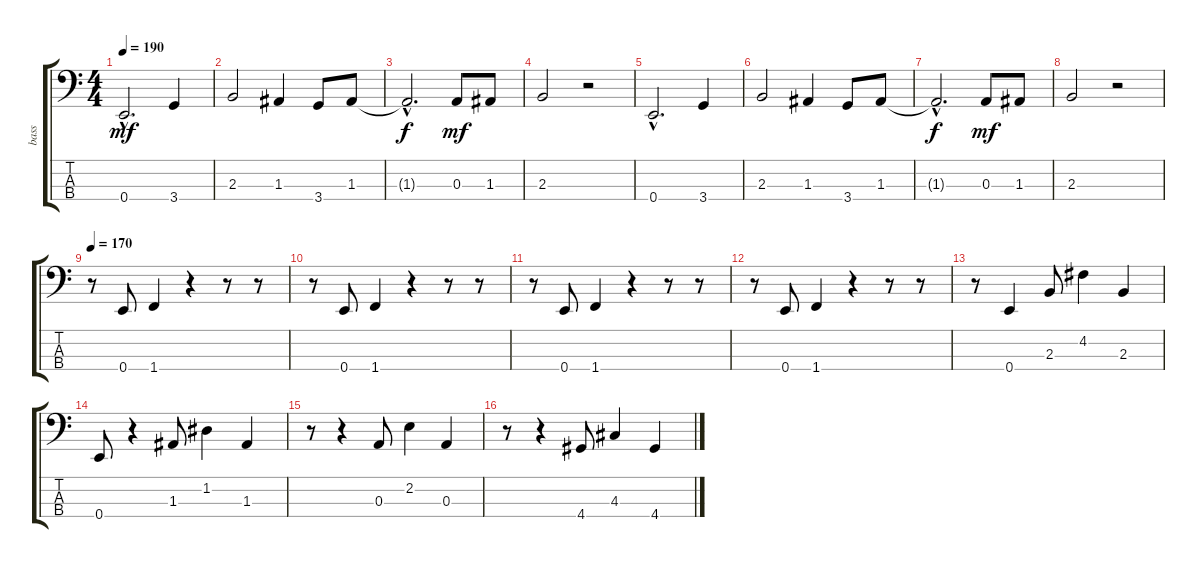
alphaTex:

\track ("bass                " "bass      ") {instrument electricbasspick}
\staff {score tabs}
\tuning (G2 D2 A1 E1) {hide}
\ts (4 4)
\tempo 190
\clef f4
\ks c
0.4{hac}.2{d dy mf} 3.4.4 |
2.3.2 1.3.4 3.4.8 1.3.8 |
1.3{hac t}.2{d dy f} 0.3.8{dy mf} 1.3.8 |
2.3.2 r.2 |
0.4{hac}.2{d} 3.4.4 |
2.3.2 1.3.4 3.4.8 1.3.8 |
1.3{hac t}.2{d dy f} 0.3.8{dy mf} 1.3.8 |
2.3.2 r.2 |
\tempo 170
r.8 0.4.8 1.4.4 r.4 r.8 r.8 |
r.8 0.4.8 1.4.4 r.4 r.8 r.8 |
r.8 0.4.8 1.4.4 r.4 r.8 r.8 |
r.8 0.4.8 1.4.4 r.4 r.8 r.8 |
r.8 0.4.4 2.3.8 4.2.4 2.3.4 |
0.4.8 r.4 1.3.8 1.2.4 1.3.4 |
r.8 r.4 0.3.8 2.2.4 0.3.4 |
r.8 r.4 4.4.8 4.3.4 4.4.4
